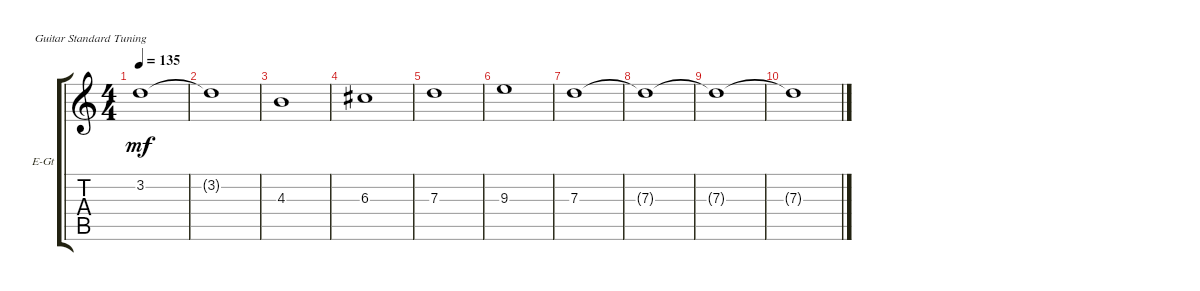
\defaultSystemsLayout 4
\bracketExtendMode groupsimilarinstruments
\firstSystemTrackNameOrientation horizontal
\otherSystemsTrackNameOrientation horizontal
\track ("trumpet" "E-Gt") {instrument electricguitarclean}
\staff {score tabs}
\tuning (E4 B3 G3 D3 A2 E2)
\ts (4 4)
\tempo 135
\clef g2
\scale
0.333333
\ks c
3.2{t}.1{dy mf} |
\scale
0.333333 3.2{t}.1 |
\scale
0.333333 4.3.1 |
\scale
0.333333 6.3.1 |
\scale
0.333333 7.3.1 |
\scale
0.333333 9.3.1 |
\scale
0.333333 7.3.1 |
\scale
0.333333 7.3{t}.1 |
\scale
0.333333 7.3{t}.1 |
\scale
0.333333 7.3{t}.1
